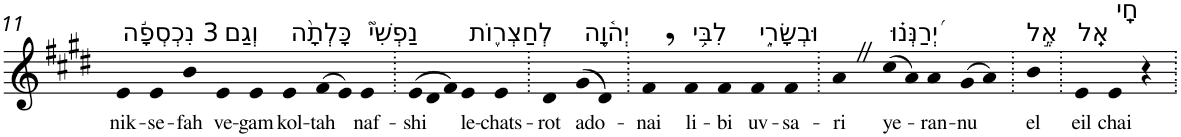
**kern	**text
*part1	*part1
*staff1	*staff1
*I"Piano	*
*I'Pno	*
!!LO:PB:g=z
*clefG2	*
*k[f#c#g#d#]	*
*E:	*
=11	=11
!LO:TX:a:t=3 נִכְסְפָ֬ה	!
!	!LO:LY:b
4e	nik-
!	!LO:LY:b
4e	-se-
!	!LO:LY:b
4b	-fah
!LO:TX:a:t=וְגַם	!
!	!LO:LY:b
4e	ve-
!	!LO:LY:b
4e	-gam
!LO:TX:a:t=כָּלְתָ֨ה	!
!	!LO:LY:b
4e	kol-
!	!LO:LY:b
(>8f#	-tah
8e)	.
!LO:TX:a:t=נַפְשִׁי֮	!
!	!LO:LY:b
4e	naf-
=12.	=12.
*Xtuplet	*
!	!LO:LY:b
(>12e	-shi
12d#	.
12f#)	.
!LO:TX:a:t=לְחַצְר֪וֹת	!
!	!LO:LY:b
4e	le-
!	!LO:LY:b
4e	-chats-
=13.	=13.
!	!LO:LY:b
4d#	-rot
!LO:TX:a:t=יְה֫וָ֥ה	!
!	!LO:LY:b
(>8g#	ado-
8d#)	.
=14.	=14.
!	!LO:LY:b
4f#,	-nai
!LO:TX:a:t=לִבִּ֥י	!
!	!LO:LY:b
4f#	li-
!	!LO:LY:b
4f#	-bi
!LO:TX:a:t=וּבְשָׂרִ֑י	!
!	!LO:LY:b
4f#	uv-
!	!LO:LY:b
4f#	-sa-
=15.	=15.
!	!LO:LY:b
4aZ	-ri
!LO:TX:a:t=יְ֝רַנְּנ֗וּ	!
!	!LO:LY:b
(>8cc#	ye-
8a)	.
!	!LO:LY:b
4a	-ran-
!	!LO:LY:b
(>8g#	-nu
8a)	.
=16.	=16.
!LO:TX:a:t=אֶ֣ל	!
!	!LO:LY:b
4b	el
=17.	=17.
!LO:TX:a:t=אֵֽל	!
!	!LO:LY:b
4e	eil
!LO:TX:a:t=חָֽי	!
!	!LO:LY:b
4e	chai
4r	.
=.	=.
*-	*-
